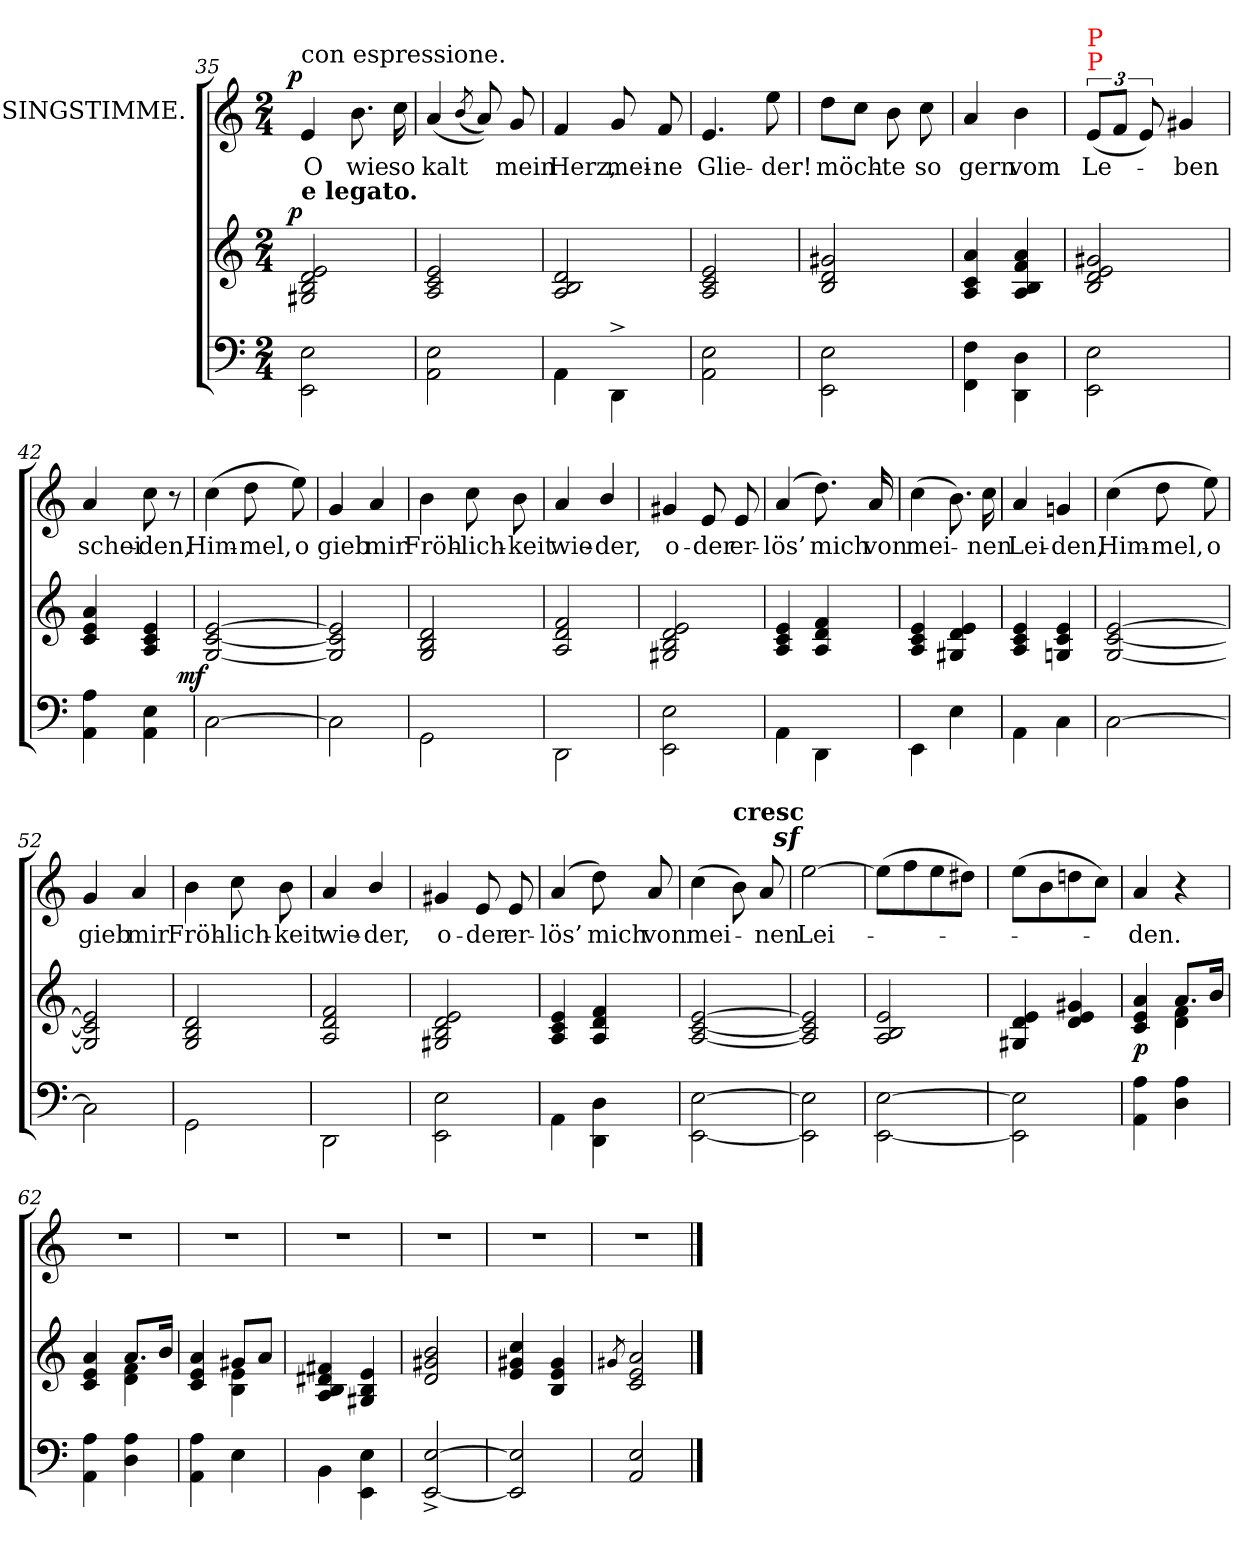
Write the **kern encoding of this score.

**kern	**kern	**dynam	**kern	**text	**dynam
*part2	*part2	*part2	*part1	*part1	*part1
*staff3	*staff2	*staff2/3	*staff1	*staff1	*staff1
*	*	*	*I"SINGSTIMME.	*	*
*clefF4	*clefG2	*	*clefG2	*	*
*k[]	*k[]	*	*k[]	*	*
*a:	*a:	*	*a:	*	*
*M2/4	*M2/4	*	*M2/4	*	*
=35	=35	=35	=35	=35	=35
!	!	!	!LO:TX:a:t=con espressione.	!	!
!	!LO:TX:a:B:t=e legato.	!	!	!	!
!	!	!LO:DY:a:rj	!	!	!LO:DY:a:rj
2E\ 2EE\	2e/ 2d/ 2B/ 2G#X/	p	4e	O	p
.	.	.	8.b	wie	.
.	.	.	16cc	so	.
=36	=36	=36	=36	=36	=36
2E\ 2AA\	2e/ 2c/ 2A/	.	(<4a	kalt	.
.	.	.	(<8qb/	.	.
.	.	.	8a))	.	.
.	.	.	8g	mein	.
=37	=37	=37	=37	=37	=37
4AA\	2d/ 2B/ 2A/	.	4f	Herz,	.
4DD^>\	.	.	8g	mei-	.
.	.	.	8f	-ne	.
=38	=38	=38	=38	=38	=38
2E\ 2AA\	2e/ 2c/ 2A/	.	4.e	Glie-	.
.	.	.	8ee	-der!	.
=39	=39	=39	=39	=39	=39
2E\ 2EE\	2g#X 2d 2B	.	8ddL	möch-	.
.	.	.	8ccJ	.	.
.	.	.	8b	-te	.
.	.	.	8cc	so	.
=40	=40	=40	=40	=40	=40
4F\ 4FF\	4a 4c 4A	.	4a	gern	.
4D\ 4DD\	4a/ 4f/ 4B/ 4A/	.	4b\	vom	.
=41	=41	=41	=41	=41	=41
!	!	!	!LO:TX:a:color=red:t=P	!	!
!	!	!	!LO:TX:a:color=red:t=P	!	!
2E\ 2EE\	2g#X/ 2e/ 2d/ 2B/	.	(<12eL	Le-	.
.	.	.	12fJ	.	.
.	.	.	12e)	.	.
.	.	.	4g#X	-ben	.
=42	=42	=42	=42	=42	=42
4A\ 4AA\	4a 4e 4c	.	4a	schei-	.
4E\ 4AA\	4e/ 4c/ 4A/	.	8cc	-den,	.
.	.	.	8r	.	.
=43	=43	=43	=43	=43	=43
!	!	!LO:DY:rj	!	!	!
[2C\	[2e/ [2c/ [2G/	mf	(4cc	Him-	.
.	.	.	8dd	-mel,	.
.	.	.	8ee)	o	.
=44	=44	=44	=44	=44	=44
2C\]	2e]/ 2c]/ 2G]/	.	4g	gieb	.
.	.	.	4a	mir	.
=45	=45	=45	=45	=45	=45
2GG\	2d/ 2B/ 2G/	.	4b	Fröh-	.
.	.	.	8cc	-lich-	.
.	.	.	8b	-keit	.
=46	=46	=46	=46	=46	=46
2DD\	2f/ 2d/ 2A/	.	4a	wie-	.
.	.	.	4b/	-der,	.
=47	=47	=47	=47	=47	=47
2E\ 2EE\	2e/ 2d/ 2B/ 2G#X/	.	4g#X	o-	.
.	.	.	8e	-der	.
.	.	.	8e	er-	.
=48	=48	=48	=48	=48	=48
4AA\	4e/ 4c/ 4A/	.	(>4a	-lös’	.
4DD\	4f/ 4d/ 4A/	.	8.dd)	mich	.
.	.	.	16a	von	.
=49	=49	=49	=49	=49	=49
4EE\	4e/ 4c/ 4A/	.	(>4cc	mei-	.
4E\	4e/ 4d/ 4G#X/	.	8.b)	.	.
.	.	.	16cc	-nen	.
=50	=50	=50	=50	=50	=50
4AA\	4e/ 4c/ 4A/	.	4a	Lei-	.
4C\	4e/ 4c/ 4Gn/	.	4gn	-den,	.
=51	=51	=51	=51	=51	=51
[2C\	[2e/ [2c/ [2G/	.	(>4cc	Him-	.
.	.	.	8dd	-mel,	.
.	.	.	8ee)	o	.
=52	=52	=52	=52	=52	=52
2C\]	2e]/ 2c]/ 2G]/	.	4g	gieb	.
.	.	.	4a	mir	.
=53	=53	=53	=53	=53	=53
2GG\	2d/ 2B/ 2G/	.	4b	Fröh-	.
.	.	.	8cc	-lich-	.
.	.	.	8b	-keit	.
=54	=54	=54	=54	=54	=54
2DD\	2f/ 2d/ 2A/	.	4a	wie-	.
.	.	.	4b/	-der,	.
=55	=55	=55	=55	=55	=55
2E\ 2EE\	2e/ 2d/ 2B/ 2G#X/	.	4g#X	o-	.
.	.	.	8e	-der	.
.	.	.	8e	er-	.
=56	=56	=56	=56	=56	=56
4AA\	4e/ 4c/ 4A/	.	(>4a	lös’	.
4D\ 4DD\	4f/ 4d/ 4A/	.	8dd)	mich	.
.	.	.	8a	von	.
=57	=57	=57	=57	=57	=57
[2E\ [2EE\	[2e/ [2c/ [2A/	.	(>4cc	mei-	.
!	!	!	!LO:TX:a:B:t=cresc	!	!
.	.	.	8b)	.	.
.	.	.	8a	nen	.
=58	=58	=58	=58	=58	=58
!	!	!	!LO:DY:rj	!	!
2E]\ 2EE]\	2e]/ 2c]/ 2A]/	.	[2eez>	Lei-	.
=59	=59	=59	=59	=59	=59
[2E\ [2EE\	2e/ 2B/ 2A/	.	(>8eeL]	.	.
.	.	.	8ff	.	.
.	.	.	8ee	.	.
.	.	.	8dd#XJ)	.	.
=60	=60	=60	=60	=60	=60
2E]\ 2EE]\	4e/ 4d/ 4G#X/	.	(>8eeL	.	.
.	.	.	8b	.	.
.	4g#X 4e 4d	.	8ddn	.	.
.	.	.	8ccJ)	.	.
=61	=61	=61	=61	=61	=61
*	*^	*	*	*	*
4A\ 4AA\	4a 4e 4c	4ryy	p	4a	-den.	.
4A 4D	8.aL	4f 4d	.	4r	.	.
.	16bJk	.	.	.	.	.
=62	=62	=62	=62	=62	=62	=62
4A 4AA	4a 4e 4c	4ryy	.	2r	.	.
4A 4D	8.aL	4f 4d	.	.	.	.
.	16bJk	.	.	.	.	.
=63	=63	=63	=63	=63	=63	=63
4A 4AA	4a 4e 4c	4ryy	.	2r	.	.
4E	8g#XL	4e 4B	.	.	.	.
.	8aJ	.	.	.	.	.
*	*v	*v	*	*	*	*
=64	=64	=64	=64	=64	=64
4BB\	4f#X/ 4d#X/ 4B/ 4A/	.	2r	.	.
4E\ 4EE\	4e/ 4B/ 4G#X/	.	.	.	.
=65	=65	=65	=65	=65	=65
[2E^> [2EE^>	2b 2g#X 2d	.	2r	.	.
=66	=66	=66	=66	=66	=66
2E] 2EE]	4cc 4g#X 4e	.	2r	.	.
.	4g# 4e 4B	.	.	.	.
=67	=67	=67	=67	=67	=67
.	8qg#X/	.	.	.	.
2E 2AA	2a 2e 2c	.	2r	.	.
==	==	==	==	==	==
*-	*-	*-	*-	*-	*-
